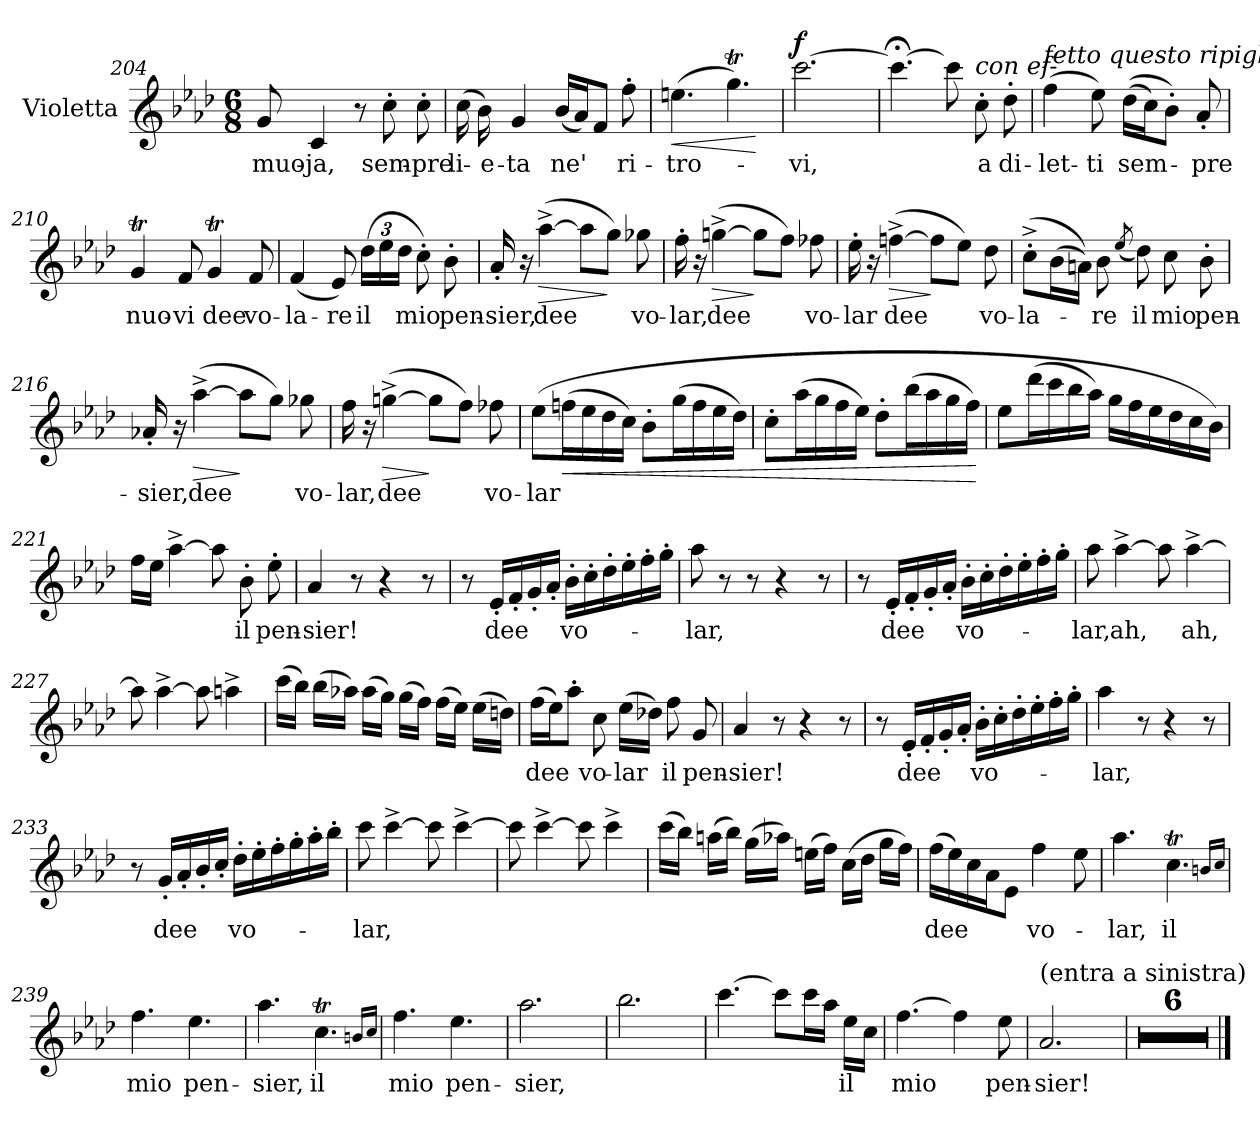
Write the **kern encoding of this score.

**kern	**text	**dynam
*part1	*part1	*part1
*staff1	*staff1	*staff1
*I"Violetta	*	*
*I'Vio.	*	*
!!LO:LB:g=z
*clefG2	*	*
*k[b-e-a-d-]	*	*
*M6/8	*	*
=204	=204	=204
!	!LO:LY:b	!
8g/	muo-	.
!	!LO:LY:b	!
4c/	-ja,	.
8r	.	.
!	!LO:LY:b	!
8cc'\	sem-	.
!	!LO:LY:b	!
8cc'\	-pre	.
=205	=205	=205
!	!LO:LY:b	!
(>16cc\	li-	.
!	!LO:LY:b	!
16b-\)	-e-	.
!	!LO:LY:b	!
4g/	-ta	.
!	!LO:LY:b	!
(<16b-/LL	ne'	.
16a-/J)	.	.
8f/J	.	.
!	!LO:LY:b	!
8ff'\	ri-	.
=206	=206	=206
!	!LO:LY:b	!LO:HP:b
(>4.een\	-tro-	<
4.ggt\)	.	.
.	.	[
=207	=207	=207
!	!LO:LY:b	!LO:DY:a
[2.ccc\	-vi,	f
=208	=208	=208
4.ccc;<\_	.	.
8ccc\]	.	.
!LO:TX:a:i:t=con ef-	!	!
!	!LO:LY:b	!
8cc'\	a	.
!	!LO:LY:b	!
8dd-'\	di-	.
!!LO:LB:g=z
=209	=209	=209
!LO:TX:a:i:t=fetto questo ripiglio	!	!
!	!LO:LY:b	!
(>4ff\	-let-	.
!	!LO:LY:b	!
8ee-\)	-ti	.
!	!LO:LY:b	!
(>(>16dd-\LL	sem-	.
16cc\J)	.	.
8b-'\J)	.	.
!	!LO:LY:b	!
8a-'/	-pre	.
=210	=210	=210
!	!LO:LY:b	!
4gt/	nuo-	.
!	!LO:LY:b	!
8f/	-vi	.
!	!LO:LY:b	!
4gt/	dee	.
!	!LO:LY:b	!
8f/	vo-	.
=211	=211	=211
!	!LO:LY:b	!
(<4f/	-la-	.
!	!LO:LY:b	!
8e-/)	-re	.
*Xbrackettup	*	*
!	!LO:LY:b	!
(>24dd-\LL	il	.
24ee-\	.	.
24dd-\JJ	.	.
!	!LO:LY:b	!
8cc'\)	mio	.
!	!LO:LY:b	!
8b-'\	pen-	.
=212	=212	=212
!	!LO:LY:b	!
16a-'/	sier,	.
16r	.	.
!	!LO:LY:b	!LO:HP:b
(>[4aa-^\	dee	>
8aa-\L]	.	.
8gg\J)	.	]
!	!LO:LY:b	!
8gg-X\	vo-	.
!!LO:PB:g=z
=213	=213	=213
!	!LO:LY:b	!
16ff'\	lar,	.
16r	.	.
!	!LO:LY:b	!LO:HP:b
(>[4ggn^\	dee	>
8gg\L]	.	]
8ff\J)	.	.
!	!LO:LY:b	!
8ff-X\	vo-	.
=214	=214	=214
!	!LO:LY:b	!
16ee-'\	-lar	.
16r	.	.
!	!LO:LY:b	!LO:HP:b
(>[4ffn^\	dee	>
8ff\L]	.	]
8ee-\J)	.	.
!	!LO:LY:b	!
8dd-\	vo-	.
=215	=215	=215
!	!LO:LY:b	!
(>8cc'^\L	-la-	.
(>16b-\L	.	.
16an\JJ))	.	.
!	!LO:LY:b	!
8b-\	-re	.
(<8qee-/	.	.
!	!LO:LY:b	!
8dd-\)	il	.
!	!LO:LY:b	!
8cc\	mio	.
!	!LO:LY:b	!
8b-'\	pen-	.
=216	=216	=216
!	!LO:LY:b	!
16a-X'/	-sier,	.
16r	.	.
!	!LO:LY:b	!LO:HP:b
(>[4aa-^\	-dee	>
8aa-\L]	.	]
8gg\J)	.	.
!	!LO:LY:b	!
8gg-X\	vo-	.
!!LO:LB:g=z
=217	=217	=217
!	!LO:LY:b	!
16ff\	-lar,	.
16r	.	.
!	!LO:LY:b	!LO:HP:b
(>[4ggn^\	dee	>
8gg\L]	.	]
8ff\J)	.	.
!	!LO:LY:b	!
8ff-X\	vo-	.
=218	=218	=218
!	!LO:LY:b	!
(>8ee-\L	-lar	.
!	!	!LO:HP:b
(>16ffn\L	.	<
16ee-\	.	.
16dd-\	.	.
16cc\JJ)	.	.
8b-'\L	.	.
(>16gg\L	.	.
16ff\	.	.
16ee-\	.	.
16dd-\JJ)	.	.
=219	=219	=219
8cc'\L	.	.
(>16aa-\L	.	.
16gg\	.	.
16ff\	.	.
16ee-\JJ)	.	.
8dd-'\L	.	.
(>16bb-\L	.	.
16aa-\	.	.
16gg\	.	.
16ff\JJ)	.	.
.	.	[
=220	=220	=220
8ee-\L	.	.
(>16ddd-\L	.	.
16ccc\	.	.
16bb-\	.	.
16aa-\JJ)	.	.
16gg\LL	.	.
16ff\	.	.
16ee-\	.	.
16dd-\	.	.
16cc\	.	.
16b-\JJ)	.	.
!!LO:LB:g=z
=221	=221	=221
16ff\LL	.	.
16ee-\JJ	.	.
[4aa-^\	.	.
(8aa-\]	.	.
!	!LO:LY:b	!
8b-'\	il	.
!	!LO:LY:b	!
8ee-'\	pen-	.
=222	=222	=222
!	!LO:LY:b	!
4a-/	-sier!	.
8r	.	.
4r	.	.
8r	.	.
=223	=223	=223
8r	.	.
!	!LO:LY:b	!
16e-'/LL	dee	.
16f'/	.	.
16g'/	.	.
16a-'/JJ	.	.
!	!LO:LY:b	!
16b-'\LL	vo-	.
16cc'\	.	.
16dd-'\	.	.
16ee-'\	.	.
16ff'\	.	.
16gg'\JJ	.	.
=224	=224	=224
!	!LO:LY:b	!
8aa-\	lar,	.
8r	.	.
8r	.	.
4r	.	.
8r	.	.
=225	=225	=225
8r	.	.
!	!LO:LY:b	!
16e-'/LL	dee	.
16f'/	.	.
16g'/	.	.
16a-'/JJ	.	.
!	!LO:LY:b	!
16b-'\LL	vo-	.
16cc'\	.	.
16dd-'\	.	.
16ee-'\	.	.
16ff'\	.	.
16gg'\JJ	.	.
!!LO:LB:g=z
=226	=226	=226
!	!LO:LY:b	!
8aa-\	lar,	.
!	!LO:LY:b	!
[4aa-^\	ah,	.
8aa-\]	.	.
!	!LO:LY:b	!
[4aa-^\	ah,	.
=227	=227	=227
8aa-\]	.	.
[4aa-^\	.	.
8aa-\]	.	.
4aan^\	.	.
=228	=228	=228
(>16ccc\LL	.	.
16bb-\JJ)	.	.
(>16bb-\LL	.	.
16aa-X\JJ)	.	.
(>16aa-\LL	.	.
16gg\JJ)	.	.
(>16gg\LL	.	.
16ff\JJ)	.	.
(>16ff\LL	.	.
16ee-\JJ)	.	.
(>16ee-\LL	.	.
16ddn\JJ)	.	.
=229	=229	=229
!	!LO:LY:b	!
(>16ff\LL	dee	.
16ee-\J)	.	.
8aa-'\J	.	.
!	!LO:LY:b	!
8cc\	vo-	.
!	!LO:LY:b	!
(>16ee-\LL	-lar	.
16dd-X\JJ)	.	.
!	!LO:LY:b	!
8ff\	il	.
!	!LO:LY:b	!
8g/	pen-	.
!!LO:PB:g=z
=230	=230	=230
!	!LO:LY:b	!
4a-/	-sier!	.
8r	.	.
4r	.	.
8r	.	.
=231	=231	=231
8r	.	.
!	!LO:LY:b	!
16e-'/LL	dee	.
16f'/	.	.
16g'/	.	.
16a-'/JJ	.	.
!	!LO:LY:b	!
16b-'\LL	vo-	.
16cc'\	.	.
16dd-'\	.	.
16ee-'\	.	.
16ff'\	.	.
16gg'\JJ	.	.
=232	=232	=232
!	!LO:LY:b	!
4aa-\	lar,	.
8r	.	.
4r	.	.
8r	.	.
=233	=233	=233
8r	.	.
!	!LO:LY:b	!
16g'/LL	dee	.
16a-'/	.	.
16b-'/	.	.
16cc'/JJ	.	.
!	!LO:LY:b	!
16dd-'\LL	vo-	.
16ee-'\	.	.
16ff'\	.	.
16gg'\	.	.
16aa-'\	.	.
16bb-'\JJ	.	.
=234	=234	=234
!	!LO:LY:b	!
8ccc\	lar,	.
[4ccc^\	.	.
8ccc\]	.	.
[4ccc^\	.	.
!!LO:LB:g=z
=235	=235	=235
8ccc\]	.	.
[4ccc^\	.	.
8ccc\]	.	.
4ccc^\	.	.
=236	=236	=236
(>16ccc\LL	.	.
16bb-\JJ)	.	.
(>16aan\LL	.	.
16bb-\JJ)	.	.
(>16gg\LL	.	.
16aa-X\JJ)	.	.
(>16een\LL	.	.
16ff\JJ)	.	.
(>16cc\LL	.	.
16dd-\JJ	.	.
16gg\LL	.	.
16ff\JJ)	.	.
=237	=237	=237
!	!LO:LY:b	!
(>16ff\LL	dee	.
16ee-\)	.	.
16cc\	.	.
16a-\J	.	.
8e-\J	.	.
!	!LO:LY:b	!
4ff\	vo-	.
8ee-\	.	.
=238	=238	=238
!	!LO:LY:b	!
4.aa-\	lar,	.
!	!LO:LY:b	!
4.cct\	il	.
16qbn/LL	.	.
16qcc/JJ	.	.
!!LO:LB:g=z
=239	=239	=239
!	!LO:LY:b	!
4.ff\	mio	.
!	!LO:LY:b	!
4.ee-\	pen-	.
=240	=240	=240
!	!LO:LY:b	!
4.aa-\	-sier,	.
!	!LO:LY:b	!
4.cct\	il	.
16qbn/LL	.	.
16qcc/JJ	.	.
=241	=241	=241
!	!LO:LY:b	!
4.ff\	mio	.
!	!LO:LY:b	!
4.ee-\	pen-	.
=242	=242	=242
!	!LO:LY:b	!
2.aa-\	-sier,	.
!!LO:LB:g=z
=243	=243	=243
2.bb-\	.	.
=244	=244	=244
[4.ccc\	.	.
8ccc\L]	.	.
16ccc\L	.	.
16aa-\JJ	.	.
!	!LO:LY:b	!
16ee-\LL	il	.
16cc\JJ	.	.
=245	=245	=245
!	!LO:LY:b	!
[4.ff\	mio	.
4ff\]	.	.
!	!LO:LY:b	!
8ee-\	pen-	.
=246	=246	=246
!LO:TX:a:t=(entra a sinistra)	!	!
!	!LO:LY:b	!
2.a-/	-sier!	.
!!LO:LB:g=z
=247	=247	=247
2.r	.	.
=248	=248	=248
2.r	.	.
=249	=249	=249
2.r	.	.
=250	=250	=250
2.r	.	.
=251	=251	=251
2.r	.	.
=252	=252	=252
2.r	.	.
==	==	==
*-	*-	*-
